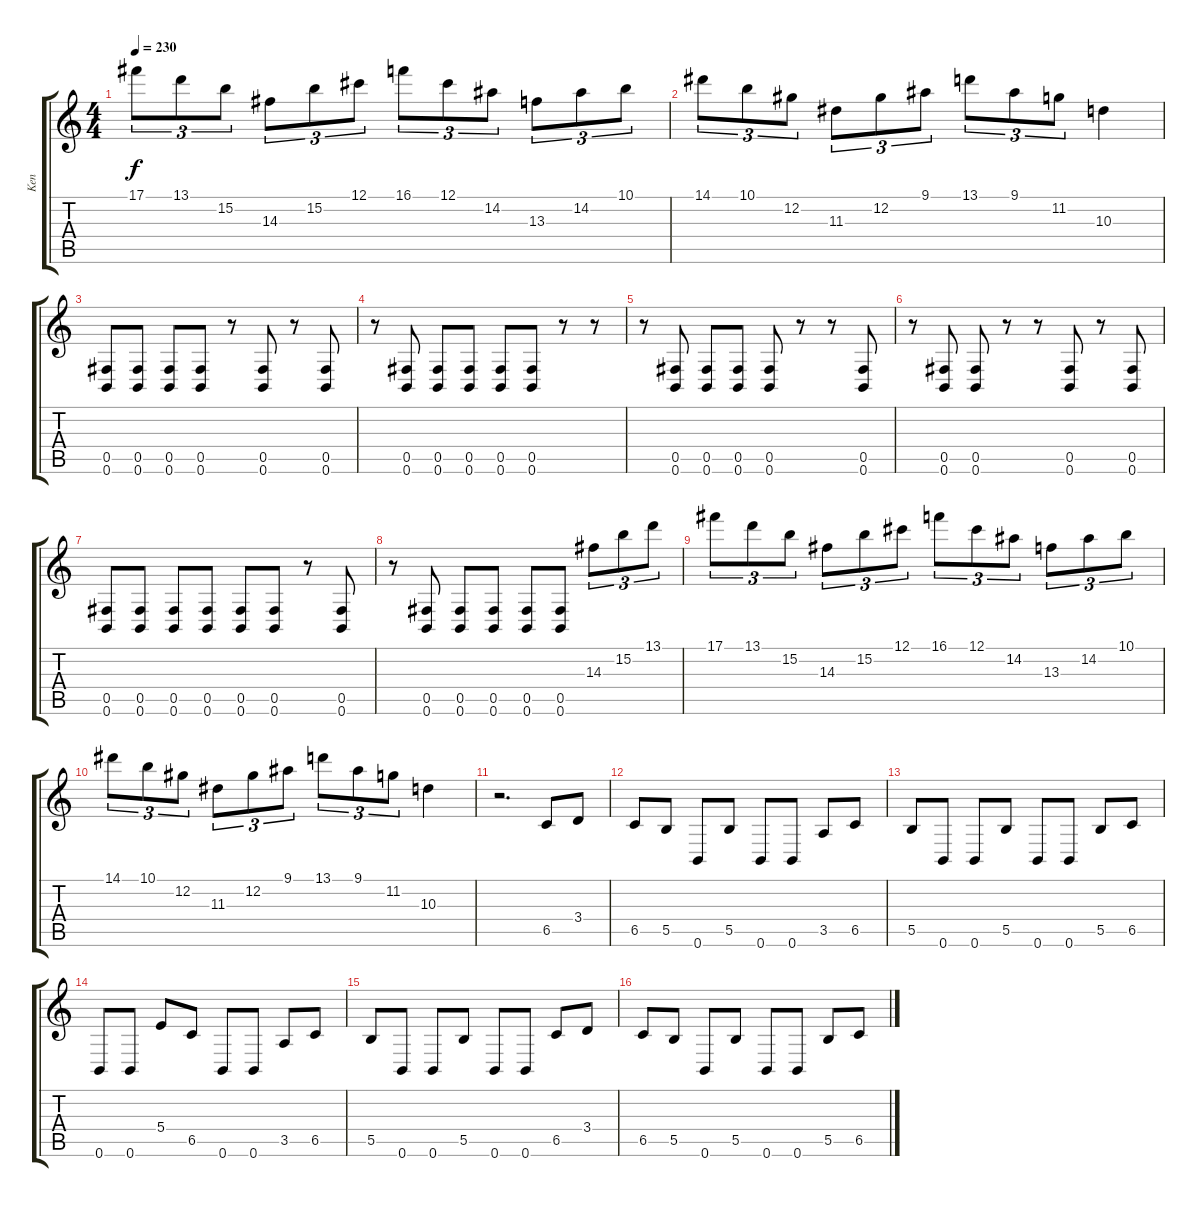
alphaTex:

\track ("Ken" "Ken") {instrument distortionguitar}
\staff {score tabs}
\tuning (Db4 Ab3 E3 B2 Gb2 B1) {hide}
\ts (4 4)
\tempo 230
\clef g2
\ks c
17.1.8{tu (3 2) dy f} 13.1.8{tu (3 2)} 15.2.8{tu (3 2)} 14.3.8{tu (3 2)} 15.2.8{tu (3 2)} 12.1.8{tu (3 2)} 16.1.8{tu (3 2)} 12.1.8{tu (3 2)} 14.2.8{tu (3 2)} 13.3.8{tu (3 2)} 14.2.8{tu (3 2)} 10.1.8{tu (3 2)} |
14.1.8{tu (3 2)} 10.1.8{tu (3 2)} 12.2.8{tu (3 2)} 11.3.8{tu (3 2)} 12.2.8{tu (3 2)} 9.1.8{tu (3 2)} 13.1.8{tu (3 2)} 9.1.8{tu (3 2)} 11.2.8{tu (3 2)} 10.3.4 |
(0.5 0.6).8 (0.5 0.6).8 (0.5 0.6).8 (0.5 0.6).8 r.8 (0.5 0.6).8 r.8 (0.5 0.6).8 |
r.8 (0.5 0.6).8 (0.5 0.6).8 (0.5 0.6).8 (0.5 0.6).8 (0.5 0.6).8 r.8 r.8 |
r.8 (0.5 0.6).8 (0.5 0.6).8 (0.5 0.6).8 (0.5 0.6).8 r.8 r.8 (0.5 0.6).8 |
r.8 (0.5 0.6).8 (0.5 0.6).8 r.8 r.8 (0.5 0.6).8 r.8 (0.5 0.6).8 |
(0.5 0.6).8 (0.5 0.6).8 (0.5 0.6).8 (0.5 0.6).8 (0.5 0.6).8 (0.5 0.6).8 r.8 (0.5 0.6).8 |
r.8 (0.5 0.6).8 (0.5 0.6).8 (0.5 0.6).8 (0.5 0.6).8 (0.5 0.6).8 14.3.8{tu (3 2)} 15.2.8{tu (3 2)} 13.1.8{tu (3 2)} |
17.1.8{tu (3 2)} 13.1.8{tu (3 2)} 15.2.8{tu (3 2)} 14.3.8{tu (3 2)} 15.2.8{tu (3 2)} 12.1.8{tu (3 2)} 16.1.8{tu (3 2)} 12.1.8{tu (3 2)} 14.2.8{tu (3 2)} 13.3.8{tu (3 2)} 14.2.8{tu (3 2)} 10.1.8{tu (3 2)} |
14.1.8{tu (3 2)} 10.1.8{tu (3 2)} 12.2.8{tu (3 2)} 11.3.8{tu (3 2)} 12.2.8{tu (3 2)} 9.1.8{tu (3 2)} 13.1.8{tu (3 2)} 9.1.8{tu (3 2)} 11.2.8{tu (3 2)} 10.3.4 |
r.2{d} 6.5.8 3.4.8 |
6.5.8 5.5.8 0.6.8 5.5.8 0.6.8 0.6.8 3.5.8 6.5.8 |
5.5.8 0.6.8 0.6.8 5.5.8 0.6.8 0.6.8 5.5.8 6.5.8 |
0.6.8 0.6.8 5.4.8 6.5.8 0.6.8 0.6.8 3.5.8 6.5.8 |
5.5.8 0.6.8 0.6.8 5.5.8 0.6.8 0.6.8 6.5.8 3.4.8 |
6.5.8 5.5.8 0.6.8 5.5.8 0.6.8 0.6.8 5.5.8 6.5.8
